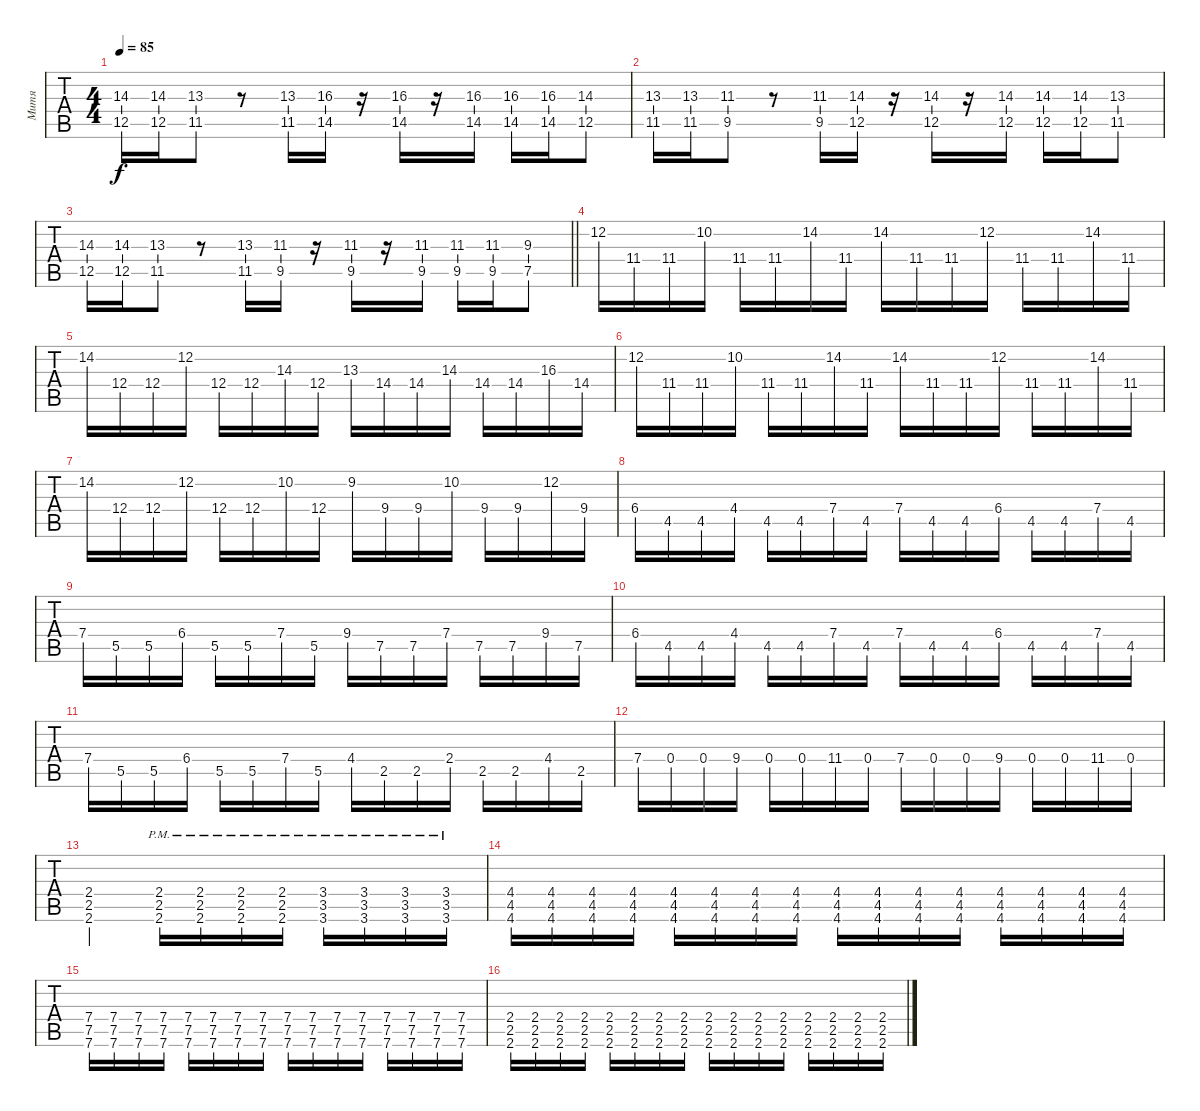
\track ("Митя" "Митя") {instrument acousticguitarsteel}
\staff {tabs}
\tuning (E4 B3 G3 D3 A2 D2) {hide}
\ts (4 4)
\tempo 85
\clef g2
\ks c
(14.3 12.5).16{dy f} (14.3 12.5).16 (13.3 11.5).8 r.8 (13.3 11.5).16 (16.3 14.5).16 r.16 (16.3 14.5).16 r.16 (16.3 14.5).16 (16.3 14.5).16 (16.3 14.5).16 (14.3 12.5).8 |
(13.3 11.5).16 (13.3 11.5).16 (11.3 9.5).8 r.8 (11.3 9.5).16 (14.3 12.5).16 r.16 (14.3 12.5).16 r.16 (14.3 12.5).16 (14.3 12.5).16 (14.3 12.5).16 (13.3 11.5).8 |
\barLineRight lightlight
(14.3 12.5).16 (14.3 12.5).16 (13.3 11.5).8 r.8 (13.3 11.5).16 (11.3 9.5).16 r.16 (11.3 9.5).16 r.16 (11.3 9.5).16 (11.3 9.5).16 (11.3 9.5).16 (9.3 7.5).8 |
12.2.16 11.4.16 11.4.16 10.2.16 11.4.16 11.4.16 14.2.16 11.4.16 14.2.16 11.4.16 11.4.16 12.2.16 11.4.16 11.4.16 14.2.16 11.4.16 |
14.2.16 12.4.16 12.4.16 12.2.16 12.4.16 12.4.16 14.3.16 12.4.16 13.3.16 14.4.16 14.4.16 14.3.16 14.4.16 14.4.16 16.3.16 14.4.16 |
12.2.16 11.4.16 11.4.16 10.2.16 11.4.16 11.4.16 14.2.16 11.4.16 14.2.16 11.4.16 11.4.16 12.2.16 11.4.16 11.4.16 14.2.16 11.4.16 |
14.2.16 12.4.16 12.4.16 12.2.16 12.4.16 12.4.16 10.2.16 12.4.16 9.2.16 9.4.16 9.4.16 10.2.16 9.4.16 9.4.16 12.2.16 9.4.16 |
6.4.16 4.5.16 4.5.16 4.4.16 4.5.16 4.5.16 7.4.16 4.5.16 7.4.16 4.5.16 4.5.16 6.4.16 4.5.16 4.5.16 7.4.16 4.5.16 |
7.4.16 5.5.16 5.5.16 6.4.16 5.5.16 5.5.16 7.4.16 5.5.16 9.4.16 7.5.16 7.5.16 7.4.16 7.5.16 7.5.16 9.4.16 7.5.16 |
6.4.16 4.5.16 4.5.16 4.4.16 4.5.16 4.5.16 7.4.16 4.5.16 7.4.16 4.5.16 4.5.16 6.4.16 4.5.16 4.5.16 7.4.16 4.5.16 |
7.4.16 5.5.16 5.5.16 6.4.16 5.5.16 5.5.16 7.4.16 5.5.16 4.4.16 2.5.16 2.5.16 2.4.16 2.5.16 2.5.16 4.4.16 2.5.16 |
7.4.16 0.4.16 0.4.16 9.4.16 0.4.16 0.4.16 11.4.16 0.4.16 7.4.16 0.4.16 0.4.16 9.4.16 0.4.16 0.4.16 11.4.16 0.4.16 |
(2.4 2.5 2.6).2 (2.4{pm} 2.5{pm} 2.6{pm}).16 (2.4{pm} 2.5{pm} 2.6{pm}).16 (2.4{pm} 2.5{pm} 2.6{pm}).16 (2.4{pm} 2.5{pm} 2.6{pm}).16 (3.4{pm} 3.5{pm} 3.6{pm}).16 (3.4{pm} 3.5{pm} 3.6{pm}).16 (3.4{pm} 3.5{pm} 3.6{pm}).16 (3.4{pm} 3.5{pm} 3.6{pm}).16 |
(4.4 4.5 4.6).16 (4.4 4.5 4.6).16 (4.4 4.5 4.6).16 (4.4 4.5 4.6).16 (4.4 4.5 4.6).16 (4.4 4.5 4.6).16 (4.4 4.5 4.6).16 (4.4 4.5 4.6).16 (4.4 4.5 4.6).16 (4.4 4.5 4.6).16 (4.4 4.5 4.6).16 (4.4 4.5 4.6).16 (4.4 4.5 4.6).16 (4.4 4.5 4.6).16 (4.4 4.5 4.6).16 (4.4 4.5 4.6).16 |
(7.4 7.5 7.6).16 (7.4 7.5 7.6).16 (7.4 7.5 7.6).16 (7.4 7.5 7.6).16 (7.4 7.5 7.6).16 (7.4 7.5 7.6).16 (7.4 7.5 7.6).16 (7.4 7.5 7.6).16 (7.4 7.5 7.6).16 (7.4 7.5 7.6).16 (7.4 7.5 7.6).16 (7.4 7.5 7.6).16 (7.4 7.5 7.6).16 (7.4 7.5 7.6).16 (7.4 7.5 7.6).16 (7.4 7.5 7.6).16 |
(2.4 2.5 2.6).16 (2.4 2.5 2.6).16 (2.4 2.5 2.6).16 (2.4 2.5 2.6).16 (2.4 2.5 2.6).16 (2.4 2.5 2.6).16 (2.4 2.5 2.6).16 (2.4 2.5 2.6).16 (2.4 2.5 2.6).16 (2.4 2.5 2.6).16 (2.4 2.5 2.6).16 (2.4 2.5 2.6).16 (2.4 2.5 2.6).16 (2.4 2.5 2.6).16 (2.4 2.5 2.6).16 (2.4 2.5 2.6).16
